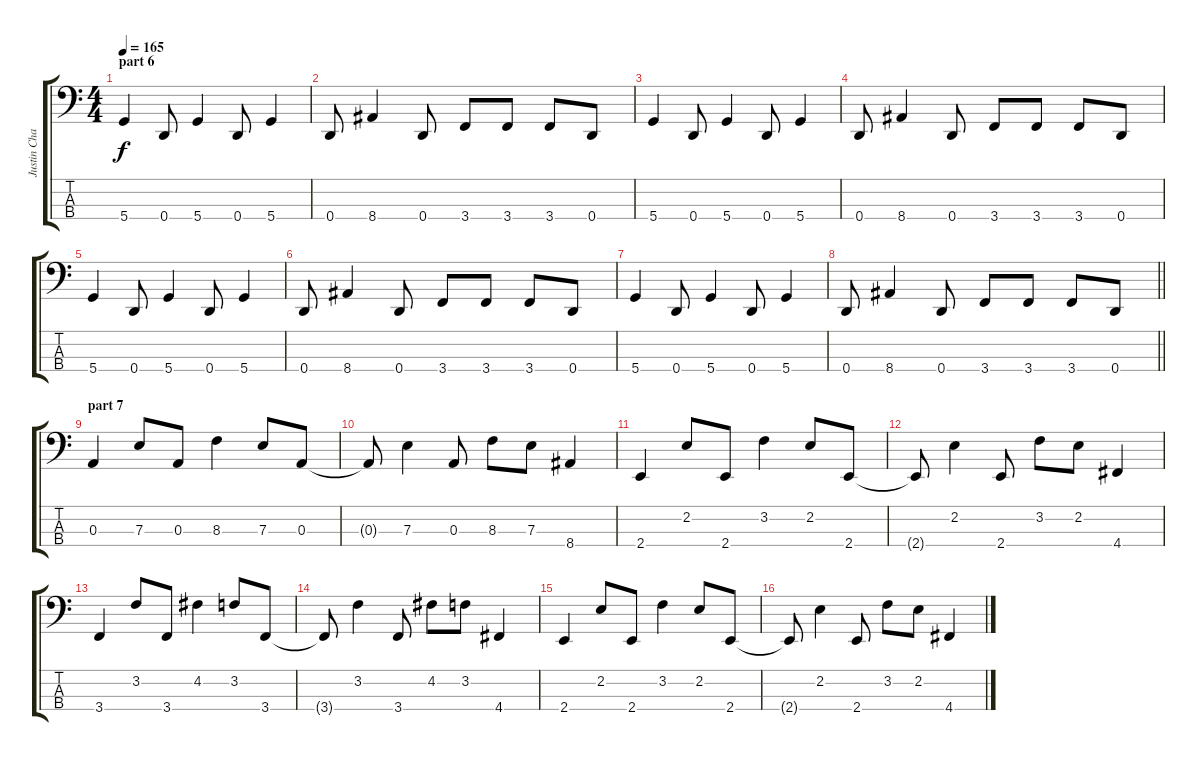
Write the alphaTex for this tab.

\track ("Justin Chancellor / bass guitar" "Justin Cha") {instrument electricbassfinger}
\staff {score tabs}
\tuning (G2 D2 A1 D1) {hide}
\ts (4 4)
\section ("" "part 6")
\tempo 165
\clef f4
\ks c
5.4.4{dy f} 0.4.8 5.4.4 0.4.8 5.4.4 |
0.4.8 8.4.4 0.4.8 3.4.8 3.4.8 3.4.8 0.4.8 |
5.4.4 0.4.8 5.4.4 0.4.8 5.4.4 |
0.4.8 8.4.4 0.4.8 3.4.8 3.4.8 3.4.8 0.4.8 |
5.4.4 0.4.8 5.4.4 0.4.8 5.4.4 |
0.4.8 8.4.4 0.4.8 3.4.8 3.4.8 3.4.8 0.4.8 |
5.4.4 0.4.8 5.4.4 0.4.8 5.4.4 |
\barLineRight lightlight
0.4.8 8.4.4 0.4.8 3.4.8 3.4.8 3.4.8 0.4.8 |
\section ("" "part 7")
0.3.4 7.3.8 0.3.8 8.3.4 7.3.8 0.3.8 |
0.3{t}.8 7.3.4 0.3.8 8.3.8 7.3.8 8.4.4 |
2.4.4 2.2.8 2.4.8 3.2.4 2.2.8 2.4.8 |
2.4{t}.8 2.2.4 2.4.8 3.2.8 2.2.8 4.4.4 |
3.4.4 3.2.8 3.4.8 4.2.4 3.2.8 3.4.8 |
3.4{t}.8 3.2.4 3.4.8 4.2.8 3.2.8 4.4.4 |
2.4.4 2.2.8 2.4.8 3.2.4 2.2.8 2.4.8 |
2.4{t}.8 2.2.4 2.4.8 3.2.8 2.2.8 4.4.4
